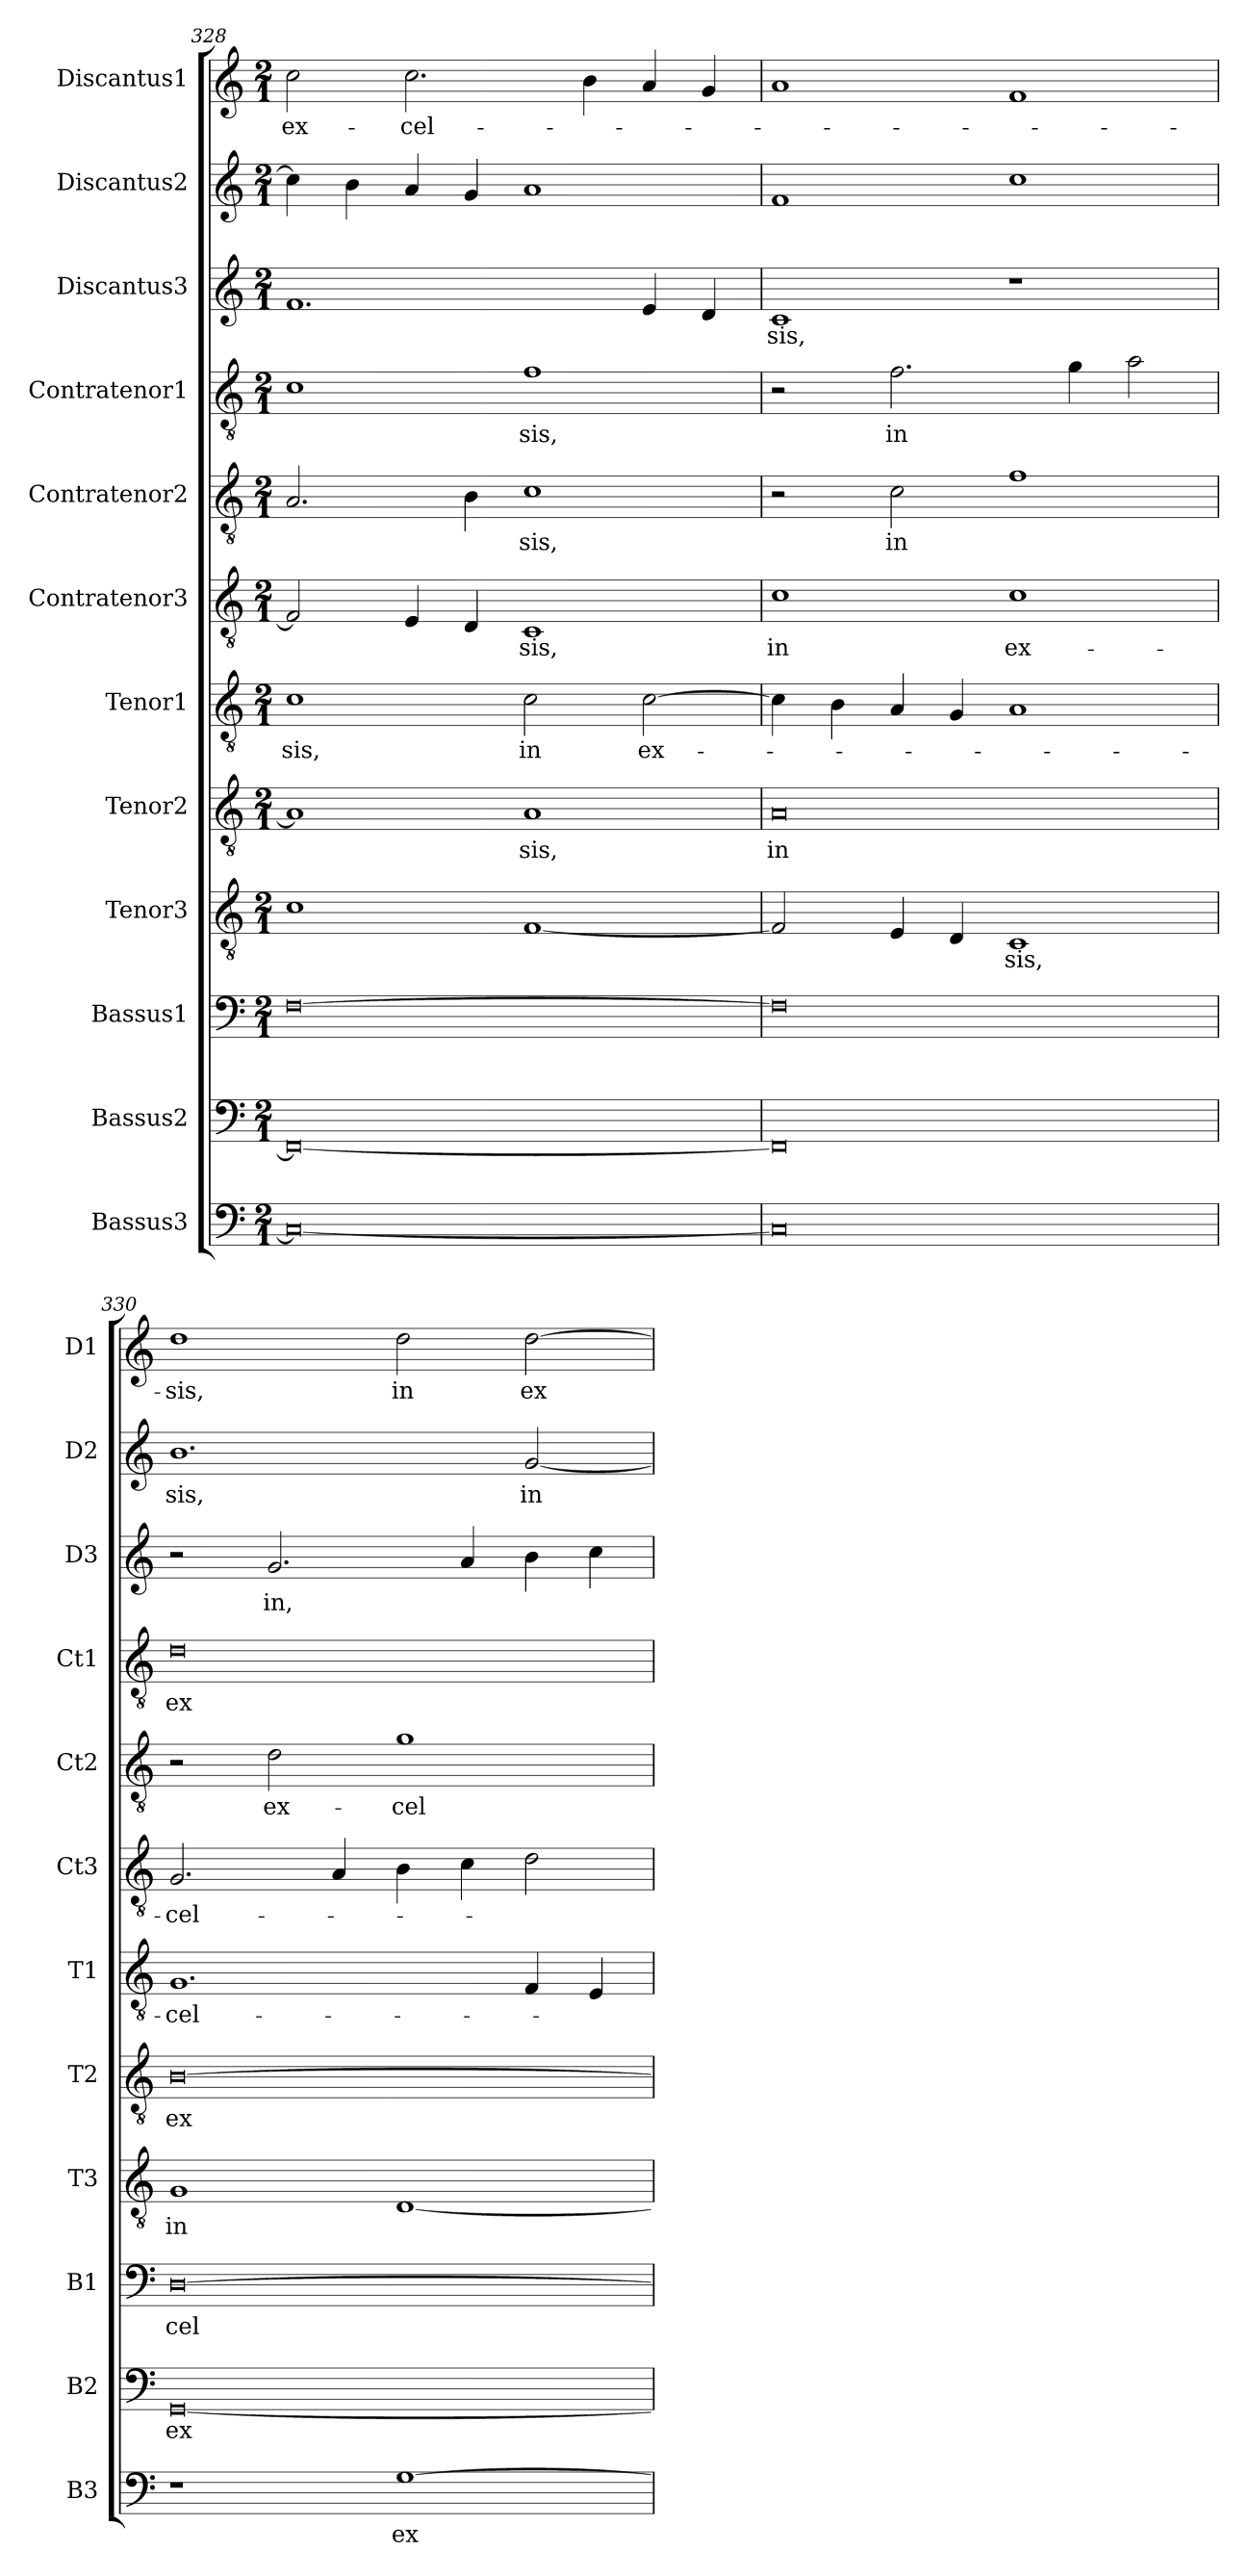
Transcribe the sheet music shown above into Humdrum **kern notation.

**kern	**text	**kern	**text	**kern	**text	**kern	**text	**kern	**text	**kern	**text	**kern	**text	**kern	**text	**kern	**text	**kern	**text	**kern	**text	**kern	**text
*part12	*part12	*part11	*part11	*part10	*part10	*part9	*part9	*part8	*part8	*part7	*part7	*part6	*part6	*part5	*part5	*part4	*part4	*part3	*part3	*part2	*part2	*part1	*part1
*staff12	*staff12	*staff11	*staff11	*staff10	*staff10	*staff9	*staff9	*staff8	*staff8	*staff7	*staff7	*staff6	*staff6	*staff5	*staff5	*staff4	*staff4	*staff3	*staff3	*staff2	*staff2	*staff1	*staff1
*I"Bassus3	*	*I"Bassus2	*	*I"Bassus1	*	*I"Tenor3	*	*I"Tenor2	*	*I"Tenor1	*	*I"Contratenor3	*	*I"Contratenor2	*	*I"Contratenor1	*	*I"Discantus3	*	*I"Discantus2	*	*I"Discantus1	*
*I'B3	*	*I'B2	*	*I'B1	*	*I'T3	*	*I'T2	*	*I'T1	*	*I'Ct3	*	*I'Ct2	*	*I'Ct1	*	*I'D3	*	*I'D2	*	*I'D1	*
*clefF4	*	*clefF4	*	*clefF4	*	*clefGv2	*	*clefGv2	*	*clefGv2	*	*clefGv2	*	*clefGv2	*	*clefGv2	*	*clefG2	*	*clefG2	*	*clefG2	*
*k[]	*	*k[]	*	*k[]	*	*k[]	*	*k[]	*	*k[]	*	*k[]	*	*k[]	*	*k[]	*	*k[]	*	*k[]	*	*k[]	*
*M2/1	*	*M2/1	*	*M2/1	*	*M2/1	*	*M2/1	*	*M2/1	*	*M2/1	*	*M2/1	*	*M2/1	*	*M2/1	*	*M2/1	*	*M2/1	*
=328	=328	=328	=328	=328	=328	=328	=328	=328	=328	=328	=328	=328	=328	=328	=328	=328	=328	=328	=328	=328	=328	=328	=328
0C_	.	0FF_	.	[0F	.	1c	.	1A]	.	1c	-sis,	2F]	.	2.A	.	1c	.	1.f	.	4cc]	.	2cc	ex-
.	.	.	.	.	.	.	.	.	.	.	.	.	.	.	.	.	.	.	.	4b	.	.	.
.	.	.	.	.	.	.	.	.	.	.	.	4E	.	.	.	.	.	.	.	4a	.	2.cc	-cel-
.	.	.	.	.	.	.	.	.	.	.	.	4D	.	4B	.	.	.	.	.	4g	.	.	.
.	.	.	.	.	.	[1F	.	1A	-sis,	2c	in	1C	-sis,	1c	-sis,	1f	-sis,	.	.	1a	.	.	.
.	.	.	.	.	.	.	.	.	.	.	.	.	.	.	.	.	.	.	.	.	.	4b	.
.	.	.	.	.	.	.	.	.	.	[2c	ex-	.	.	.	.	.	.	4e	.	.	.	4a	.
.	.	.	.	.	.	.	.	.	.	.	.	.	.	.	.	.	.	4d	.	.	.	4g	.
=329	=329	=329	=329	=329	=329	=329	=329	=329	=329	=329	=329	=329	=329	=329	=329	=329	=329	=329	=329	=329	=329	=329	=329
0C]	.	0FF]	.	0F]	.	2F]	.	0A	in	4c]	.	1c	in	2r	.	2r	.	1c	-sis,	1f	.	1a	.
.	.	.	.	.	.	.	.	.	.	4B	.	.	.	.	.	.	.	.	.	.	.	.	.
.	.	.	.	.	.	4E	.	.	.	4A	.	.	.	2c	in	2.f	in	.	.	.	.	.	.
.	.	.	.	.	.	4D	.	.	.	4G	.	.	.	.	.	.	.	.	.	.	.	.	.
.	.	.	.	.	.	1C	-sis,	.	.	1A	.	1c	ex-	1f	.	.	.	1r	.	1cc	.	1f	.
.	.	.	.	.	.	.	.	.	.	.	.	.	.	.	.	4g	.	.	.	.	.	.	.
.	.	.	.	.	.	.	.	.	.	.	.	.	.	.	.	2a	.	.	.	.	.	.	.
=330	=330	=330	=330	=330	=330	=330	=330	=330	=330	=330	=330	=330	=330	=330	=330	=330	=330	=330	=330	=330	=330	=330	=330
1r	.	[0GG	ex-	[0D	-cel-	1G	in	[0B	ex-	1.G	-cel-	2.G	-cel-	2r	.	0d	ex-	2r	.	1.b	-sis,	1dd	-sis,
.	.	.	.	.	.	.	.	.	.	.	.	.	.	2d	ex-	.	.	2.g	in,	.	.	.	.
.	.	.	.	.	.	.	.	.	.	.	.	4A	.	.	.	.	.	.	.	.	.	.	.
[1G	ex-	.	.	.	.	[1D	.	.	.	.	.	4B	.	1g	-cel-	.	.	.	.	.	.	2dd	in
.	.	.	.	.	.	.	.	.	.	.	.	4c	.	.	.	.	.	4a	.	.	.	.	.
.	.	.	.	.	.	.	.	.	.	4F	.	2d	.	.	.	.	.	4b	.	[2g	in	[2dd	ex-
.	.	.	.	.	.	.	.	.	.	4E	.	.	.	.	.	.	.	4cc	.	.	.	.	.
=	=	=	=	=	=	=	=	=	=	=	=	=	=	=	=	=	=	=	=	=	=	=	=
*-	*-	*-	*-	*-	*-	*-	*-	*-	*-	*-	*-	*-	*-	*-	*-	*-	*-	*-	*-	*-	*-	*-	*-
